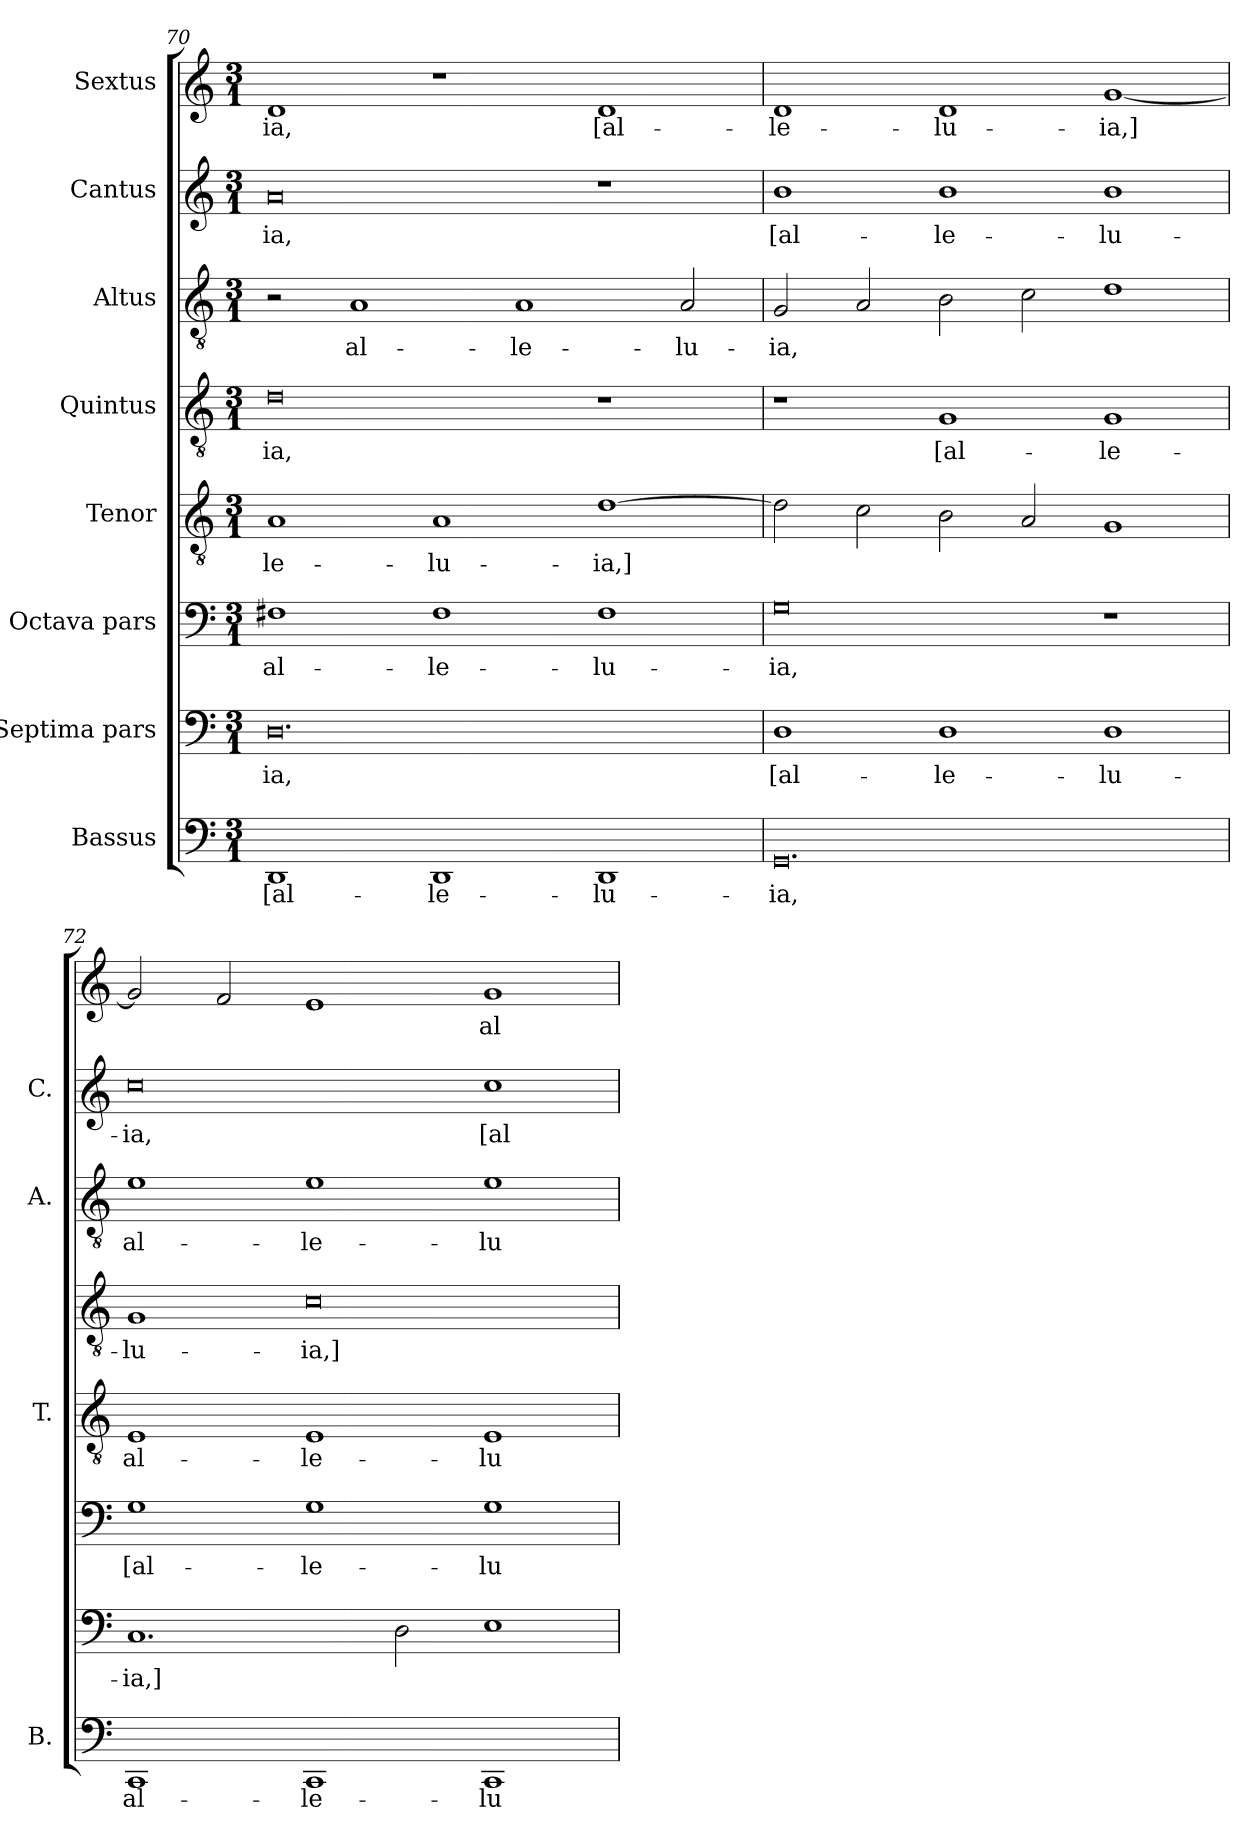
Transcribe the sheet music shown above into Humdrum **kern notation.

**kern	**text	**kern	**text	**kern	**text	**kern	**text	**kern	**text	**kern	**text	**kern	**text	**kern	**text
*part8	*part8	*part7	*part7	*part6	*part6	*part5	*part5	*part4	*part4	*part3	*part3	*part2	*part2	*part1	*part1
*staff8	*staff8	*staff7	*staff7	*staff6	*staff6	*staff5	*staff5	*staff4	*staff4	*staff3	*staff3	*staff2	*staff2	*staff1	*staff1
*I"Bassus	*	*I"Septima pars	*	*I"Octava pars	*	*I"Tenor	*	*I"Quintus	*	*I"Altus	*	*I"Cantus	*	*I"Sextus	*
*I'B.	*	*	*	*	*	*I'T.	*	*	*	*I'A.	*	*I'C.	*	*	*
*clefF4	*	*clefF4	*	*clefF4	*	*clefGv2	*	*clefGv2	*	*clefGv2	*	*clefG2	*	*clefG2	*
*	*	*	*	*	*	*ITrd7c12	*	*ITrd7c12	*	*ITrd7c12	*	*	*	*	*
*k[]	*	*k[]	*	*k[]	*	*k[]	*	*k[]	*	*k[]	*	*k[]	*	*k[]	*
*C:	*	*C:	*	*C:	*	*C:	*	*C:	*	*C:	*	*C:	*	*C:	*
*M3/1	*	*M3/1	*	*M3/1	*	*M3/1	*	*M3/1	*	*M3/1	*	*M3/1	*	*M3/1	*
=70	=70	=70	=70	=70	=70	=70	=70	=70	=70	=70	=70	=70	=70	=70	=70
!	!LO:LY:b	!	!LO:LY:b	!	!LO:LY:b	!	!LO:LY:b	!	!LO:LY:b	!	!	!	!LO:LY:b	!	!LO:LY:b
1DD	[al-	0.D	-ia,	1F#X	al-	1AA	-le-	0D	-ia,	2r	.	0a	-ia,	1d	-ia,
!	!	!	!	!	!	!	!	!	!	!	!LO:LY:b	!	!	!	!
.	.	.	.	.	.	.	.	.	.	1AA	al-	.	.	.	.
!	!LO:LY:b	!	!	!	!LO:LY:b	!	!LO:LY:b	!	!	!	!	!	!	!	!
1DD	-le-	.	.	1F#	-le-	1AA	-lu-	.	.	.	.	.	.	1r	.
!	!	!	!	!	!	!	!	!	!	!	!LO:LY:b	!	!	!	!
.	.	.	.	.	.	.	.	.	.	1AA	-le-	.	.	.	.
!	!LO:LY:b	!	!	!	!LO:LY:b	!	!LO:LY:b	!	!	!	!	!	!	!	!LO:LY:b
1DD	-lu-	.	.	1F#	-lu-	[>1D	-ia,]	1r	.	.	.	1r	.	1d	[al-
!	!	!	!	!	!	!	!	!	!	!	!LO:LY:b	!	!	!	!
.	.	.	.	.	.	.	.	.	.	2AA/	-lu-	.	.	.	.
!!LO:LB:g=z
=71	=71	=71	=71	=71	=71	=71	=71	=71	=71	=71	=71	=71	=71	=71	=71
!	!LO:LY:b	!	!LO:LY:b	!	!LO:LY:b	!	!	!	!	!	!LO:LY:b	!	!LO:LY:b	!	!LO:LY:b
0.GG	-ia,	1D	[al-	0G	-ia,	2D\]	.	1r	.	2GG/	-ia,	1b	[al-	1d	-le-
.	.	.	.	.	.	2C\	.	.	.	2AA/	.	.	.	.	.
!	!	!	!LO:LY:b	!	!	!	!	!	!LO:LY:b	!	!	!	!LO:LY:b	!	!LO:LY:b
.	.	1D	-le-	.	.	2BB\	.	1GG	[al-	2BB\	.	1b	-le-	1d	-lu-
.	.	.	.	.	.	2AA/	.	.	.	2C\	.	.	.	.	.
!	!	!	!LO:LY:b	!	!	!	!	!	!LO:LY:b	!	!	!	!LO:LY:b	!	!LO:LY:b
.	.	1D	-lu-	1r	.	1GG	.	1GG	-le-	1D	.	1b	-lu-	[<1g	-ia,]
=72	=72	=72	=72	=72	=72	=72	=72	=72	=72	=72	=72	=72	=72	=72	=72
!	!LO:LY:b	!	!LO:LY:b	!	!LO:LY:b	!	!LO:LY:b	!	!LO:LY:b	!	!LO:LY:b	!	!LO:LY:b	!	!
1CC	al-	1.C	-ia,]	1G	[al-	1EE	al-	1GG	-lu-	1E	al-	0cc	-ia,	2g/]	.
.	.	.	.	.	.	.	.	.	.	.	.	.	.	2f/	.
!	!LO:LY:b	!	!	!	!LO:LY:b	!	!LO:LY:b	!	!LO:LY:b	!	!LO:LY:b	!	!	!	!
1CC	-le-	.	.	1G	-le-	1EE	-le-	0C	-ia,]	1E	-le-	.	.	1e	.
.	.	2D\	.	.	.	.	.	.	.	.	.	.	.	.	.
!	!LO:LY:b	!	!	!	!LO:LY:b	!	!LO:LY:b	!	!	!	!LO:LY:b	!	!LO:LY:b	!	!LO:LY:b
1CC	-lu-	1E	.	1G	-lu-	1EE	-lu-	.	.	1E	-lu-	1cc	[al-	1g	al-
=	=	=	=	=	=	=	=	=	=	=	=	=	=	=	=
*-	*-	*-	*-	*-	*-	*-	*-	*-	*-	*-	*-	*-	*-	*-	*-
